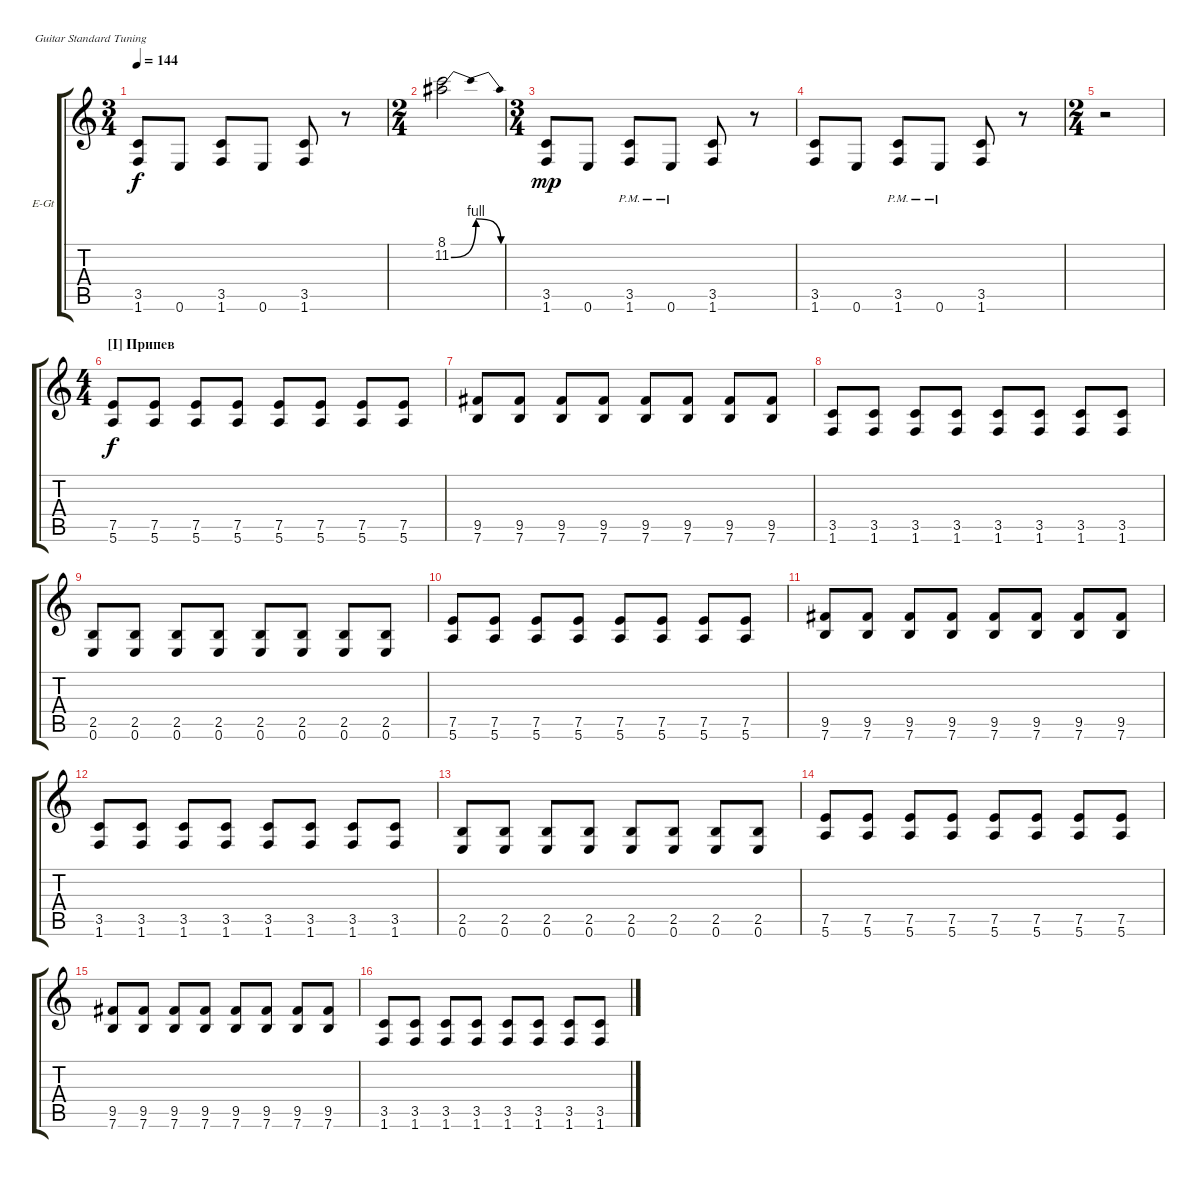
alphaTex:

\defaultSystemsLayout 4
\bracketExtendMode groupsimilarinstruments
\firstSystemTrackNameOrientation horizontal
\otherSystemsTrackNameOrientation horizontal
\track ("Guitar Rythm 2 (Yakov)" "E-Gt") {instrument distortionguitar}
\staff {score tabs}
\tuning (E4 B3 G3 D3 A2 E2)
\ts (3 4)
\tempo 144
\clef g2
\ks c
(1.6 3.5).8{dy f} 0.6.8 (1.6 3.5).8 0.6.8 (1.6 3.5).8 r.8 |
\ts (2 4)
(8.1 11.2{be (bendrelease 0 0 53.4 4 56.4 4 59.4 0)}).2 |
\ts (3 4)
(1.6 3.5).8{dy mp} 0.6.8 (1.6{pm} 3.5{pm}).8 0.6{pm}.8 (1.6 3.5).8 r.8 |
(1.6 3.5).8 0.6.8 (1.6{pm} 3.5{pm}).8 0.6{pm}.8 (1.6 3.5).8 r.8 |
\ts (2 4)
r.2 |
\ts (4 4)
\section ("I" "Припев ")
(5.6 7.5).8{dy f} (5.6 7.5).8 (5.6 7.5).8 (5.6 7.5).8 (5.6 7.5).8 (5.6 7.5).8 (5.6 7.5).8 (5.6 7.5).8 |
(7.6 9.5).8 (7.6 9.5).8 (7.6 9.5).8 (7.6 9.5).8 (7.6 9.5).8 (7.6 9.5).8 (7.6 9.5).8 (7.6 9.5).8 |
(1.6 3.5).8 (1.6 3.5).8 (1.6 3.5).8 (1.6 3.5).8 (1.6 3.5).8 (1.6 3.5).8 (1.6 3.5).8 (1.6 3.5).8 |
(2.5 0.6).8 (2.5 0.6).8 (2.5 0.6).8 (2.5 0.6).8 (2.5 0.6).8 (2.5 0.6).8 (2.5 0.6).8 (2.5 0.6).8 |
(5.6 7.5).8 (5.6 7.5).8 (5.6 7.5).8 (5.6 7.5).8 (5.6 7.5).8 (5.6 7.5).8 (5.6 7.5).8 (5.6 7.5).8 |
(7.6 9.5).8 (7.6 9.5).8 (7.6 9.5).8 (7.6 9.5).8 (7.6 9.5).8 (7.6 9.5).8 (7.6 9.5).8 (7.6 9.5).8 |
(1.6 3.5).8 (1.6 3.5).8 (1.6 3.5).8 (1.6 3.5).8 (1.6 3.5).8 (1.6 3.5).8 (1.6 3.5).8 (1.6 3.5).8 |
(2.5 0.6).8 (2.5 0.6).8 (2.5 0.6).8 (2.5 0.6).8 (2.5 0.6).8 (2.5 0.6).8 (2.5 0.6).8 (2.5 0.6).8 |
(5.6 7.5).8 (5.6 7.5).8 (5.6 7.5).8 (5.6 7.5).8 (5.6 7.5).8 (5.6 7.5).8 (5.6 7.5).8 (5.6 7.5).8 |
(7.6 9.5).8 (7.6 9.5).8 (7.6 9.5).8 (7.6 9.5).8 (7.6 9.5).8 (7.6 9.5).8 (7.6 9.5).8 (7.6 9.5).8 |
(1.6 3.5).8 (1.6 3.5).8 (1.6 3.5).8 (1.6 3.5).8 (1.6 3.5).8 (1.6 3.5).8 (1.6 3.5).8 (1.6 3.5).8
